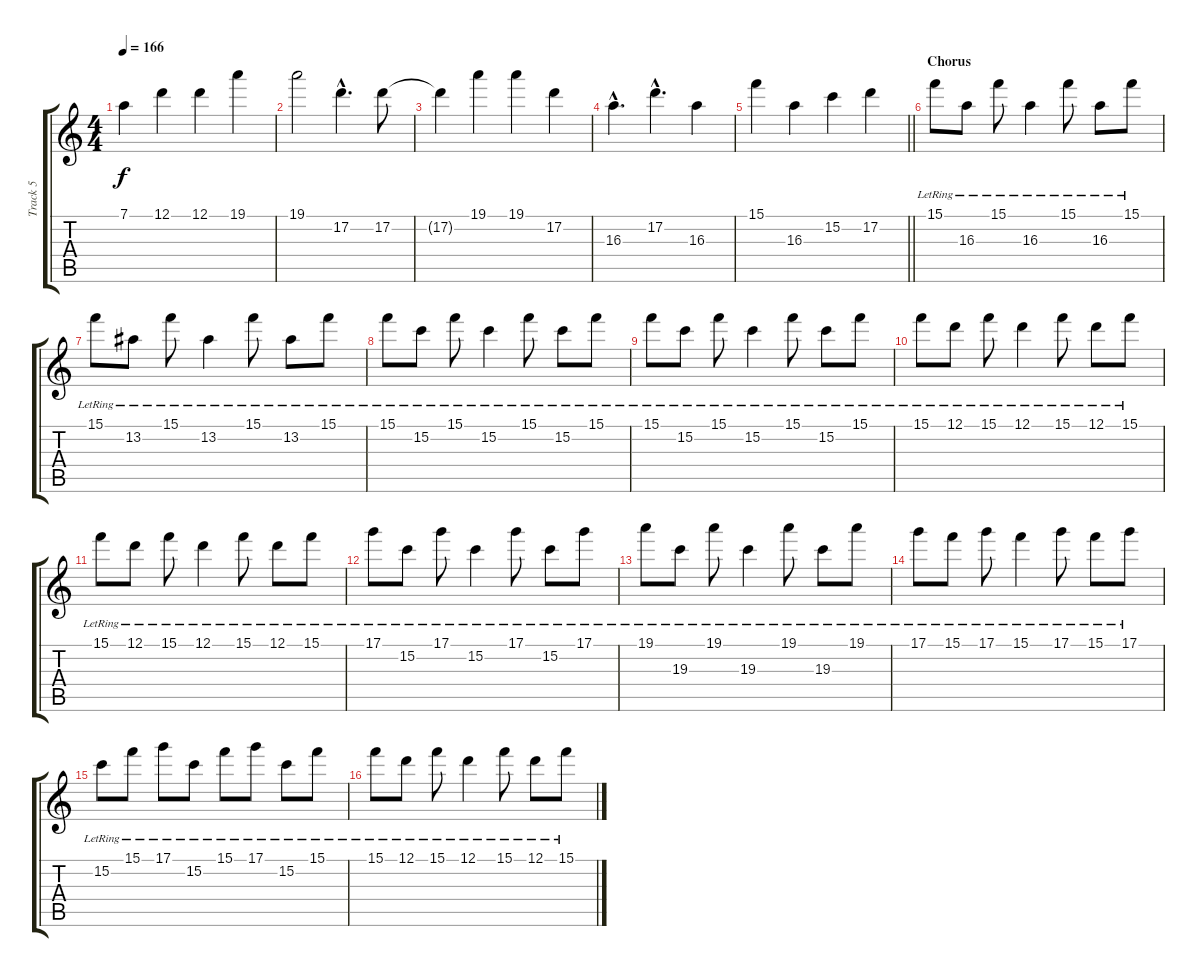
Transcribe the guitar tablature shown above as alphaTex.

\track ("Track 5" "Track 5") {instrument electricguitarjazz}
\staff {score tabs}
\tuning (D4 A3 F3 C3 G2 C2) {hide}
\ts (4 4)
\tempo 166
\clef g2
\ks c
7.1{t}.4{dy f} 12.1.4 12.1.4 19.1.4 |
19.1.2 17.2{hac}.4{d} 17.2.8 |
17.2{t}.4 19.1.4 19.1.4 17.2.4 |
16.3{hac}.4{d} 17.2{hac}.4{d} 16.3.4 |
\barLineRight lightlight
15.1.4 16.3.4 15.2.4 17.2.4 |
\section ("" "Chorus")
15.1{lr}.8{instrument electricguitarjazz} 16.3{lr}.8 15.1{lr}.8 16.3{lr}.4 15.1{lr}.8 16.3{lr}.8 15.1{lr}.8 |
15.1{lr}.8 13.2{lr}.8 15.1{lr}.8 13.2{lr}.4 15.1{lr}.8 13.2{lr}.8 15.1{lr}.8 |
15.1{lr}.8 15.2{lr}.8 15.1{lr}.8 15.2{lr}.4 15.1{lr}.8 15.2{lr}.8 15.1{lr}.8 |
15.1{lr}.8 15.2{lr}.8 15.1{lr}.8 15.2{lr}.4 15.1{lr}.8 15.2{lr}.8 15.1{lr}.8 |
15.1{lr}.8 12.1{lr}.8 15.1{lr}.8 12.1{lr}.4 15.1{lr}.8 12.1{lr}.8 15.1{lr}.8 |
15.1{lr}.8 12.1{lr}.8 15.1{lr}.8 12.1{lr}.4 15.1{lr}.8 12.1{lr}.8 15.1{lr}.8 |
17.1{lr}.8 15.2{lr}.8 17.1{lr}.8 15.2{lr}.4 17.1{lr}.8 15.2{lr}.8 17.1{lr}.8 |
19.1{lr}.8 19.3{lr}.8 19.1{lr}.8 19.3{lr}.4 19.1{lr}.8 19.3{lr}.8 19.1{lr}.8 |
17.1{lr}.8 15.1{lr}.8 17.1{lr}.8 15.1{lr}.4 17.1{lr}.8 15.1{lr}.8 17.1{lr}.8 |
15.2{lr}.8 15.1{lr}.8 17.1{lr}.8 15.2{lr}.8 15.1{lr}.8 17.1{lr}.8 15.2{lr}.8 15.1{lr}.8 |
15.1{lr}.8 12.1{lr}.8 15.1{lr}.8 12.1{lr}.4 15.1{lr}.8 12.1{lr}.8 15.1{lr}.8
